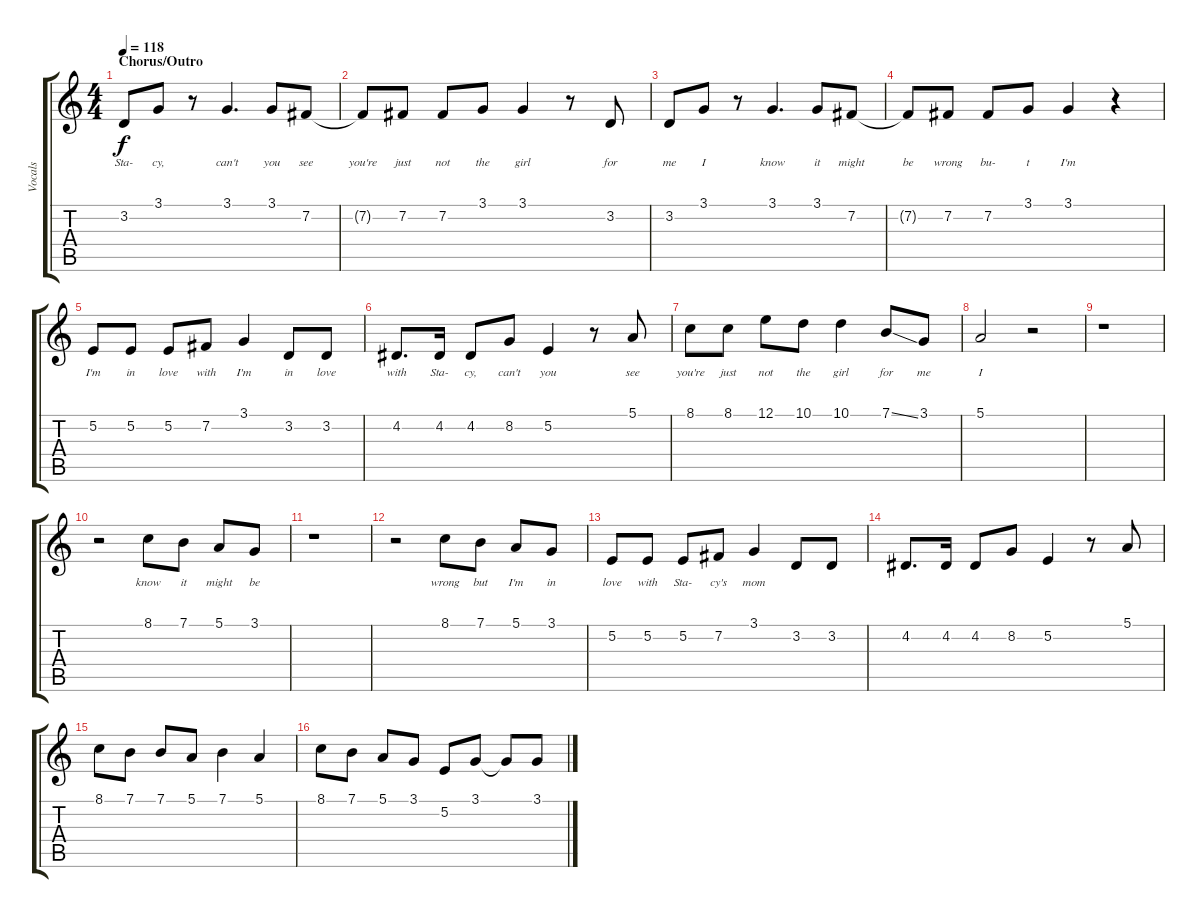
\track ("Vocals" "Vocals") {instrument tenorsax}
\staff {score tabs}
\tuning (E4 B3 G3 D3 A2 E2) {hide}
\ts (4 4)
\section ("" "Chorus/Outro")
\tempo 118
\clef g2
\ks c
3.2.8{lyrics (0 "Sta-") lyrics (1 "") lyrics (2 "") lyrics (3 "") lyrics (4 "") dy f} 3.1.8{lyrics (0 "cy,") lyrics (1 "") lyrics (2 "") lyrics (3 "") lyrics (4 "")} r.8 3.1.4{d lyrics (0 "can't") lyrics (1 "") lyrics (2 "") lyrics (3 "") lyrics (4 "")} 3.1.8{lyrics (0 "you") lyrics (1 "") lyrics (2 "") lyrics (3 "") lyrics (4 "")} 7.2.8{lyrics (0 "see") lyrics (1 "") lyrics (2 "") lyrics (3 "") lyrics (4 "")} |
7.2{t}.8{lyrics (0 "you're") lyrics (1 "") lyrics (2 "") lyrics (3 "") lyrics (4 "")} 7.2.8{lyrics (0 "just") lyrics (1 "") lyrics (2 "") lyrics (3 "") lyrics (4 "")} 7.2.8{lyrics (0 "not") lyrics (1 "") lyrics (2 "") lyrics (3 "") lyrics (4 "")} 3.1.8{lyrics (0 "the") lyrics (1 "") lyrics (2 "") lyrics (3 "") lyrics (4 "")} 3.1.4{lyrics (0 "girl") lyrics (1 "") lyrics (2 "") lyrics (3 "") lyrics (4 "")} r.8 3.2.8{lyrics (0 "for") lyrics (1 "") lyrics (2 "") lyrics (3 "") lyrics (4 "")} |
3.2.8{lyrics (0 "me") lyrics (1 "") lyrics (2 "") lyrics (3 "") lyrics (4 "")} 3.1.8{lyrics (0 "I") lyrics (1 "") lyrics (2 "") lyrics (3 "") lyrics (4 "")} r.8 3.1.4{d lyrics (0 "know") lyrics (1 "") lyrics (2 "") lyrics (3 "") lyrics (4 "")} 3.1.8{lyrics (0 "it") lyrics (1 "") lyrics (2 "") lyrics (3 "") lyrics (4 "")} 7.2.8{lyrics (0 "might") lyrics (1 "") lyrics (2 "") lyrics (3 "") lyrics (4 "")} |
7.2{t}.8{lyrics (0 "be") lyrics (1 "") lyrics (2 "") lyrics (3 "") lyrics (4 "")} 7.2.8{lyrics (0 "wrong") lyrics (1 "") lyrics (2 "") lyrics (3 "") lyrics (4 "")} 7.2.8{lyrics (0 "bu-") lyrics (1 "") lyrics (2 "") lyrics (3 "") lyrics (4 "")} 3.1.8{lyrics (0 "t") lyrics (1 "") lyrics (2 "") lyrics (3 "") lyrics (4 "")} 3.1.4{lyrics (0 "I'm") lyrics (1 "") lyrics (2 "") lyrics (3 "") lyrics (4 "")} r.4 |
5.2.8{lyrics (0 "I'm") lyrics (1 "") lyrics (2 "") lyrics (3 "") lyrics (4 "")} 5.2.8{lyrics (0 "in") lyrics (1 "") lyrics (2 "") lyrics (3 "") lyrics (4 "")} 5.2.8{lyrics (0 "love") lyrics (1 "") lyrics (2 "") lyrics (3 "") lyrics (4 "")} 7.2.8{lyrics (0 "with") lyrics (1 "") lyrics (2 "") lyrics (3 "") lyrics (4 "")} 3.1.4{lyrics (0 "I'm") lyrics (1 "") lyrics (2 "") lyrics (3 "") lyrics (4 "")} 3.2.8{lyrics (0 "in") lyrics (1 "") lyrics (2 "") lyrics (3 "") lyrics (4 "")} 3.2.8{lyrics (0 "love") lyrics (1 "") lyrics (2 "") lyrics (3 "") lyrics (4 "")} |
4.2.8{d lyrics (0 "with") lyrics (1 "") lyrics (2 "") lyrics (3 "") lyrics (4 "")} 4.2.16{lyrics (0 "Sta-") lyrics (1 "") lyrics (2 "") lyrics (3 "") lyrics (4 "")} 4.2.8{lyrics (0 "cy,") lyrics (1 "") lyrics (2 "") lyrics (3 "") lyrics (4 "")} 8.2.8{lyrics (0 "can't") lyrics (1 "") lyrics (2 "") lyrics (3 "") lyrics (4 "")} 5.2.4{lyrics (0 "you") lyrics (1 "") lyrics (2 "") lyrics (3 "") lyrics (4 "")} r.8 5.1.8{lyrics (0 "see") lyrics (1 "") lyrics (2 "") lyrics (3 "") lyrics (4 "")} |
8.1.8{lyrics (0 "you're") lyrics (1 "") lyrics (2 "") lyrics (3 "") lyrics (4 "")} 8.1.8{lyrics (0 "just") lyrics (1 "") lyrics (2 "") lyrics (3 "") lyrics (4 "")} 12.1.8{lyrics (0 "not") lyrics (1 "") lyrics (2 "") lyrics (3 "") lyrics (4 "")} 10.1.8{lyrics (0 "the") lyrics (1 "") lyrics (2 "") lyrics (3 "") lyrics (4 "")} 10.1.4{lyrics (0 "girl") lyrics (1 "") lyrics (2 "") lyrics (3 "") lyrics (4 "")} 7.1{ss}.8{lyrics (0 "for") lyrics (1 "") lyrics (2 "") lyrics (3 "") lyrics (4 "")} 3.1.8{lyrics (0 "me") lyrics (1 "") lyrics (2 "") lyrics (3 "") lyrics (4 "")} |
5.1.2{lyrics (0 "I") lyrics (1 "") lyrics (2 "") lyrics (3 "") lyrics (4 "")} r.2 |
r.1 |
r.2 8.1.8{lyrics (0 "know") lyrics (1 "") lyrics (2 "") lyrics (3 "") lyrics (4 "")} 7.1.8{lyrics (0 "it") lyrics (1 "") lyrics (2 "") lyrics (3 "") lyrics (4 "")} 5.1.8{lyrics (0 "might") lyrics (1 "") lyrics (2 "") lyrics (3 "") lyrics (4 "")} 3.1.8{lyrics (0 "be") lyrics (1 "") lyrics (2 "") lyrics (3 "") lyrics (4 "")} |
r.1 |
r.2 8.1.8{lyrics (0 "wrong") lyrics (1 "") lyrics (2 "") lyrics (3 "") lyrics (4 "")} 7.1.8{lyrics (0 "but") lyrics (1 "") lyrics (2 "") lyrics (3 "") lyrics (4 "")} 5.1.8{lyrics (0 "I'm") lyrics (1 "") lyrics (2 "") lyrics (3 "") lyrics (4 "")} 3.1.8{lyrics (0 "in") lyrics (1 "") lyrics (2 "") lyrics (3 "") lyrics (4 "")} |
5.2.8{lyrics (0 "love") lyrics (1 "") lyrics (2 "") lyrics (3 "") lyrics (4 "")} 5.2.8{lyrics (0 "with") lyrics (1 "") lyrics (2 "") lyrics (3 "") lyrics (4 "")} 5.2.8{lyrics (0 "Sta-") lyrics (1 "") lyrics (2 "") lyrics (3 "") lyrics (4 "")} 7.2.8{lyrics (0 "cy's") lyrics (1 "") lyrics (2 "") lyrics (3 "") lyrics (4 "")} 3.1.4{lyrics (0 "mom") lyrics (1 "") lyrics (2 "") lyrics (3 "") lyrics (4 "")} 3.2.8 3.2.8 |
4.2.8{d} 4.2.16 4.2.8 8.2.8 5.2.4 r.8 5.1.8 |
8.1.8 7.1.8 7.1.8 5.1.8 7.1.4 5.1.4 |
8.1.8 7.1.8 5.1.8 3.1.8 5.2.8 3.1.8 3.1{t}.8 3.1.8
